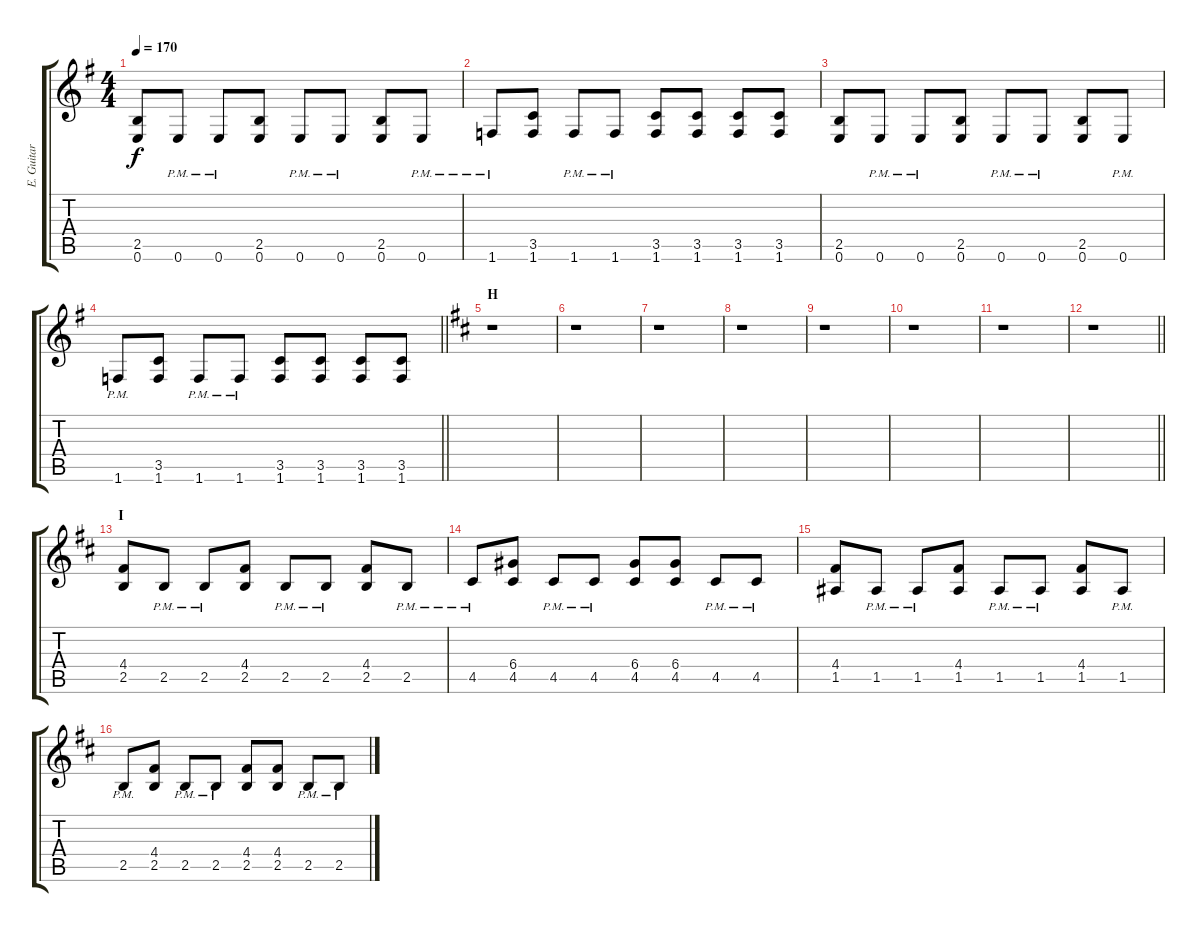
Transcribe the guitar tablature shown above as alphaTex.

\track ("E. Guitar I" "E. Guitar ") {instrument overdrivenguitar}
\staff {score tabs}
\tuning (E4 B3 G3 D3 A2 E2) {hide}
\ts (4 4)
\tempo 170
\clef g2
\ks g
(2.5 0.6).8{dy f} 0.6{pm}.8 0.6{pm}.8 (2.5 0.6).8 0.6{pm}.8 0.6{pm}.8 (2.5 0.6).8 0.6{pm}.8 |
1.6{pm}.8 (3.5 1.6).8 1.6{pm}.8 1.6{pm}.8 (3.5 1.6).8 (3.5 1.6).8 (3.5 1.6).8 (3.5 1.6).8 |
(2.5 0.6).8 0.6{pm}.8 0.6{pm}.8 (2.5 0.6).8 0.6{pm}.8 0.6{pm}.8 (2.5 0.6).8 0.6{pm}.8 |
\barLineRight lightlight
1.6{pm}.8 (3.5 1.6).8 1.6{pm}.8 1.6{pm}.8 (3.5 1.6).8 (3.5 1.6).8 (3.5 1.6).8 (3.5 1.6).8 |
\section ("" "H")
\ks d
r.1 |
r.1 |
r.1 |
r.1 |
r.1 |
r.1 |
r.1 |
\barLineRight lightlight
r.1 |
\section ("" "I")
(4.4 2.5).8 2.5{pm}.8 2.5{pm}.8 (4.4 2.5).8 2.5{pm}.8 2.5{pm}.8 (4.4 2.5).8 2.5{pm}.8 |
4.5{pm}.8 (6.4 4.5).8 4.5{pm}.8 4.5{pm}.8 (6.4 4.5).8 (6.4 4.5).8 4.5{pm}.8 4.5{pm}.8 |
(4.4 1.5).8 1.5{pm}.8 1.5{pm}.8 (4.4 1.5).8 1.5{pm}.8 1.5{pm}.8 (4.4 1.5).8 1.5{pm}.8 |
2.5{pm}.8 (4.4 2.5).8 2.5{pm}.8 2.5{pm}.8 (4.4 2.5).8 (4.4 2.5).8 2.5{pm}.8 2.5{pm}.8
